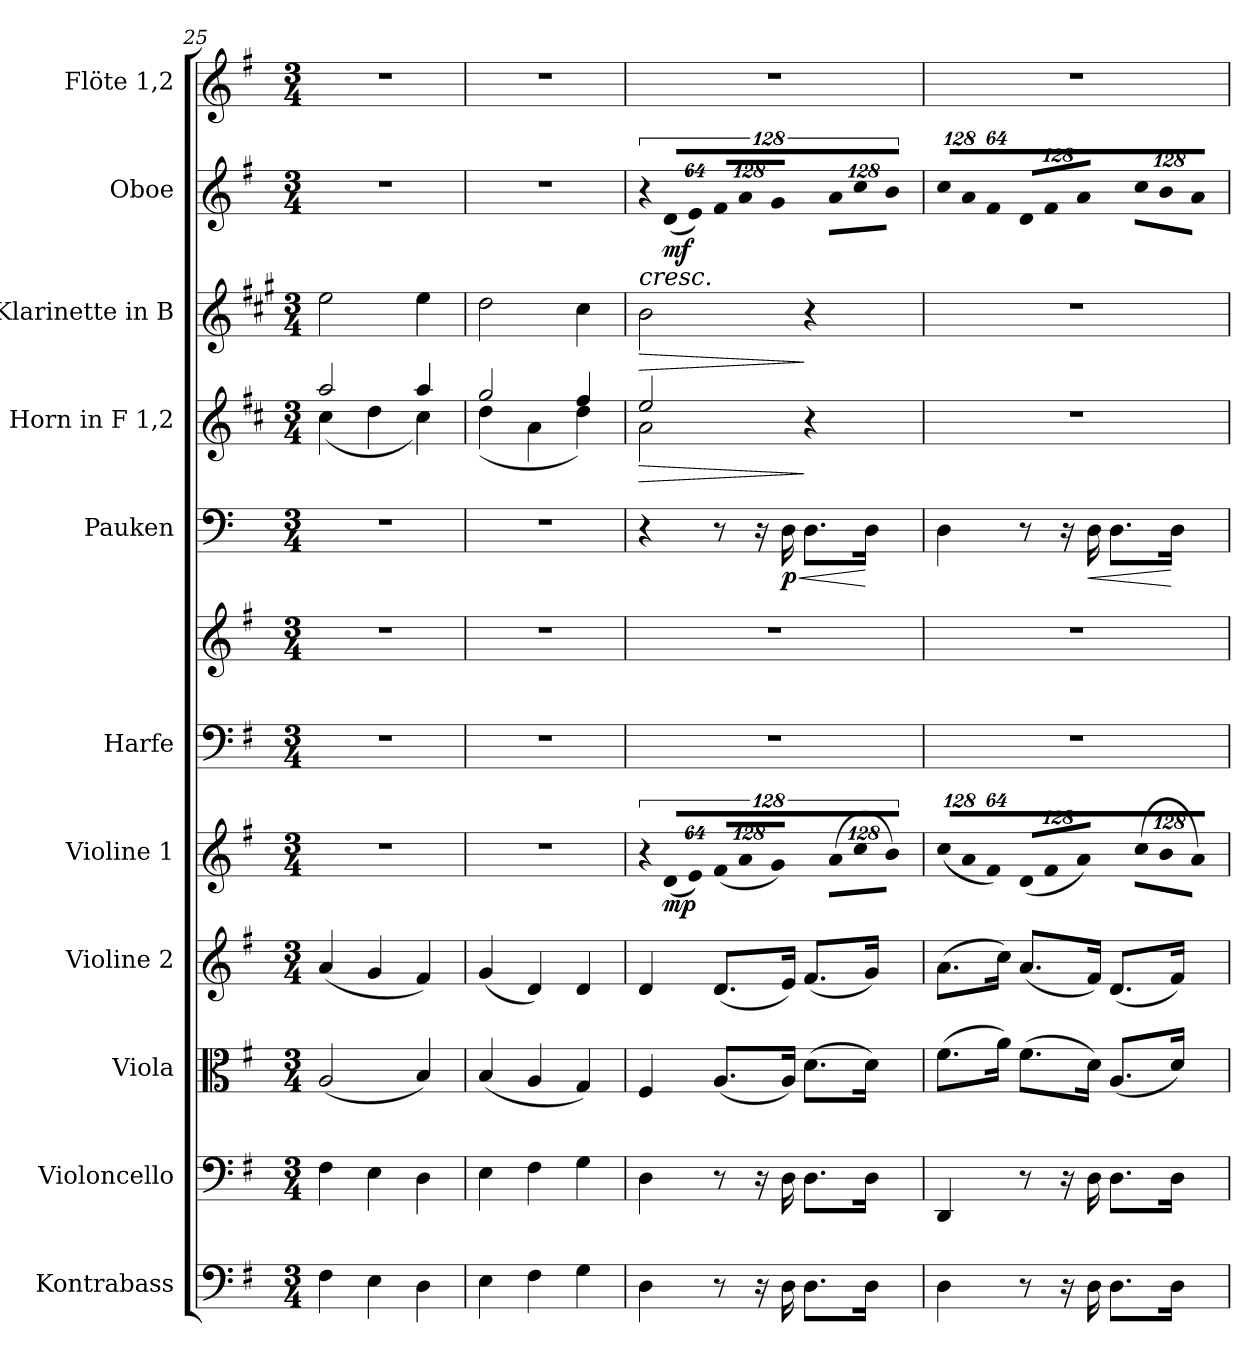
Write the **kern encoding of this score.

**kern	**kern	**kern	**kern	**kern	**dynam	**kern	**kern	**kern	**dynam	**kern	**dynam	**kern	**dynam	**kern	**dynam	**kern
*part11	*part10	*part9	*part8	*part7	*part7	*part6	*part6	*part5	*part5	*part4	*part4	*part3	*part3	*part2	*part2	*part1
*staff12	*staff11	*staff10	*staff9	*staff8	*staff8	*staff7	*staff6	*staff5	*staff5	*staff4	*staff4	*staff3	*staff3	*staff2	*staff2	*staff1
*I"Kontrabass	*I"Violoncello	*I"Viola	*I"Violine 2	*I"Violine 1	*	*I"Harfe	*	*I"Pauken	*	*I"Horn in F 1,2	*	*I"Klarinette in B	*	*I"Oboe	*	*I"Flöte 1,2
*I'Kb.	*I'Vc.	*I'Vla.	*I'Vl. 2	*I'Vl. 1	*	*I'Hfe.	*	*I'Pk.	*	*I'Hn. 1,2	*	*I'Kl.	*	*I'Ob.	*	*I'Fl. 1,2
*clefF4	*clefF4	*clefC3	*clefG2	*clefG2	*	*clefF4	*clefG2	*clefF4	*	*clefG2	*	*clefG2	*	*clefG2	*	*clefG2
*ITrd7c12	*	*	*	*	*	*	*	*	*	*ITrd4c7	*	*ITrd1c2	*	*	*	*
*k[f#]	*k[f#]	*k[f#]	*k[f#]	*k[f#]	*	*k[f#]	*k[f#]	*k[]	*	*k[f#]	*	*k[f#]	*	*k[f#]	*	*k[f#]
*G:	*G:	*G:	*G:	*G:	*	*G:	*G:	*C:	*	*G:	*	*G:	*	*G:	*	*G:
*M3/4	*M3/4	*M3/4	*M3/4	*M3/4	*	*M3/4	*M3/4	*M3/4	*	*M3/4	*	*M3/4	*	*M3/4	*	*M3/4
=25	=25	=25	=25	=25	=25	=25	=25	=25	=25	=25	=25	=25	=25	=25	=25	=25
!	!	!	!	!LO:N:vis=1	!	!LO:N:vis=1	!LO:N:vis=1	!LO:N:vis=1	!	!	!	!	!	!LO:N:vis=1	!	!LO:N:vis=1
*	*	*	*	*	*	*	*	*	*	*^	*	*	*	*	*	*
4FF#i\	4F#i\	(2Ai/	(4ai/	2.r	.	2.r	2.r	2.r	.	2ddi/	(4f#i\	.	2ddi\	.	2.r	.	2.r
4EEi\	4Ei\	.	4gi/	.	.	.	.	.	.	.	4gi\	.	.	.	.	.	.
4DDi\	4Di\	4Bi/)	4f#i/)	.	.	.	.	.	.	4ddi/	4f#i\)	.	4ddi\	.	.	.	.
=26	=26	=26	=26	=26	=26	=26	=26	=26	=26	=26	=26	=26	=26	=26	=26	=26	=26
!	!	!	!	!LO:N:vis=1	!	!LO:N:vis=1	!LO:N:vis=1	!LO:N:vis=1	!	!	!	!	!	!	!LO:N:vis=1	!	!LO:N:vis=1
4EEi\	4Ei\	(4Bi/	(4gi/	2.r	.	2.r	2.r	2.r	.	2cci/	(4gi\	.	2cci\	.	2.r	.	2.r
4FF#i\	4F#i\	4Ai/	4di/)	.	.	.	.	.	.	.	4di\	.	.	.	.	.	.
4GGi\	4Gi\	4Gi/)	4di/	.	.	.	.	.	.	4bi/	4gi\)	.	4bi\	.	.	.	.
=27	=27	=27	=27	=27	=27	=27	=27	=27	=27	=27	=27	=27	=27	=27	=27	=27	=27
!	!	!	!	!LO:N:vis=8	!	!LO:N:vis=1	!LO:N:vis=1	!	!	!	!	!LO:HP:b	!	!LO:HP:b	!LO:N:vis=8	!LO:HP:b	!LO:N:vis=1
4DDi\	4Di\	4F#i/	4di/	1024%85r	.	2.r	2.r	4r	.	2ai/	2di\	>	2ai\	>	1024%85r	<	2.r
!	!	!	!	!LO:N:vis=8	!	!	!	!	!	!	!	!	!	!	!LO:N:vis=8	!	!
.	.	.	.	(1024%85di/L	mp	.	.	.	.	.	.	.	.	.	(1024%85di/L	mf	.
!	!	!	!	!LO:N:vis=8	!	!	!	!	!	!	!	!	!	!	!LO:N:vis=8	!	!
.	.	.	.	512%43ei/J)	.	.	.	.	.	.	.	.	.	.	512%43ei/J)	.	.
*	*	*	*	*Xbrackettup	*	*	*	*	*	*	*	*	*	*	*	*	*
!	!	!	!	!LO:N:vis=8	!	!	!	!	!	!	!	!	!	!	!	!	!
*	*	*	*	*	*	*	*	*	*	*	*	*	*	*	*Xbrackettup	*	*
!	!	!	!	!	!	!	!	!	!	!	!	!	!	!	!LO:N:vis=8	!	!
8r	8r	(8.Ai/L	(8.di/L	(1024%85f#i/L	.	.	.	8r	.	.	.	.	.	.	1024%85f#i/L	.	.
!	!	!	!	!LO:N:vis=8	!	!	!	!	!	!	!	!	!	!	!LO:N:vis=8	!	!
.	.	.	.	1024%85ai/	.	.	.	.	.	.	.	.	.	.	1024%85ai/	.	.
16r	16r	.	.	.	.	.	.	16r	.	.	.	.	.	.	.	.	.
!	!	!	!	!LO:N:vis=8	!	!	!	!	!	!	!	!	!	!	!LO:N:vis=8	!	!
.	.	.	.	512%43gi/J)	.	.	.	.	.	.	.	.	.	.	512%43gi/J	.	.
!	!	!	!	!	!	!	!	!	!LO:HP:b	!	!	!	!	!	!	!	!
16DDi\	16Di\	16Ai/Jk)	16ei/Jk)	.	.	.	.	16Di\	< p	.	.	.	.	.	.	.	.
!	!	!	!	!LO:N:vis=8	!	!	!	!	!	!	!	!	!	!	!LO:N:vis=8	!	!
8.DDi\L	8.Di\L	(8.di\L	(8.f#i/L	(1024%85ai\L	.	.	.	8.Di\L	.	4r	4ryy	]	4r	]	1024%85ai\L	.	.
!	!	!	!	!LO:N:vis=8	!	!	!	!	!	!	!	!	!	!	!LO:N:vis=8	!	!
.	.	.	.	1024%85cci\	.	.	.	.	.	.	.	.	.	.	1024%85cci\	.	.
!	!	!	!	!LO:N:vis=8	!	!	!	!	!	!	!	!	!	!	!LO:N:vis=8	!	!
.	.	.	.	512%43bi\J)	.	.	.	.	.	.	.	.	.	.	512%43bi\J	[	.
16DDi\Jk	16Di\Jk	16di\Jk)	16gi/Jk)	.	.	.	.	16Di\Jk	[	.	.	.	.	.	.	.	.
*	*	*	*	*	*	*	*	*	*	*v	*v	*	*	*	*	*	*
=28	=28	=28	=28	=28	=28	=28	=28	=28	=28	=28	=28	=28	=28	=28	=28	=28
!	!	!	!	!LO:N:vis=8	!	!LO:N:vis=1	!LO:N:vis=1	!	!	!LO:N:vis=1	!	!LO:N:vis=1	!	!LO:N:vis=8	!	!LO:N:vis=1
4DDi\	4DDi/	(8.f#i\L	(8.ai\L	(1024%85cci/L	.	2.r	2.r	4Di\	.	2.r	.	2.r	.	1024%85cci/L	.	2.r
!	!	!	!	!LO:N:vis=8	!	!	!	!	!	!	!	!	!	!LO:N:vis=8	!	!
.	.	.	.	1024%85ai/	.	.	.	.	.	.	.	.	.	1024%85ai/	.	.
!	!	!	!	!LO:N:vis=8	!	!	!	!	!	!	!	!	!	!LO:N:vis=8	!	!
.	.	.	.	512%43f#i/J)	.	.	.	.	.	.	.	.	.	512%43f#i/J	.	.
.	.	16ai\Jk)	16cci\Jk)	.	.	.	.	.	.	.	.	.	.	.	.	.
!	!	!	!	!LO:N:vis=8	!	!	!	!	!	!	!	!	!	!LO:N:vis=8	!	!
8r	8r	(8.f#i\L	(8.ai/L	(1024%85di/L	.	.	.	8r	.	.	.	.	.	1024%85di/L	.	.
!	!	!	!	!LO:N:vis=8	!	!	!	!	!	!	!	!	!	!LO:N:vis=8	!	!
.	.	.	.	1024%85f#i/	.	.	.	.	.	.	.	.	.	1024%85f#i/	.	.
16r	16r	.	.	.	.	.	.	16r	.	.	.	.	.	.	.	.
!	!	!	!	!LO:N:vis=8	!	!	!	!	!	!	!	!	!	!LO:N:vis=8	!	!
.	.	.	.	512%43ai/J)	.	.	.	.	.	.	.	.	.	512%43ai/J	.	.
!	!	!	!	!	!	!	!	!	!LO:HP:b	!	!	!	!	!	!	!
16DDi\	16Di\	16di\Jk)	16f#i/Jk)	.	.	.	.	16Di\	<	.	.	.	.	.	.	.
!	!	!	!	!LO:N:vis=8	!	!	!	!	!	!	!	!	!	!LO:N:vis=8	!	!
8.DDi\L	8.Di\L	(8.Ai/L	(8.di/L	(1024%85cci\L	.	.	.	8.Di\L	.	.	.	.	.	1024%85cci\L	.	.
!	!	!	!	!LO:N:vis=8	!	!	!	!	!	!	!	!	!	!LO:N:vis=8	!	!
.	.	.	.	1024%85bi\	.	.	.	.	.	.	.	.	.	1024%85bi\	.	.
!	!	!	!	!LO:N:vis=8	!	!	!	!	!	!	!	!	!	!LO:N:vis=8	!	!
.	.	.	.	512%43ai\J)	.	.	.	.	.	.	.	.	.	512%43ai\J	.	.
16DDi\Jk	16Di\Jk	16di/Jk)	16f#i/Jk)	.	.	.	.	16Di\Jk	[	.	.	.	.	.	.	.
=	=	=	=	=	=	=	=	=	=	=	=	=	=	=	=	=
*-	*-	*-	*-	*-	*-	*-	*-	*-	*-	*-	*-	*-	*-	*-	*-	*-
